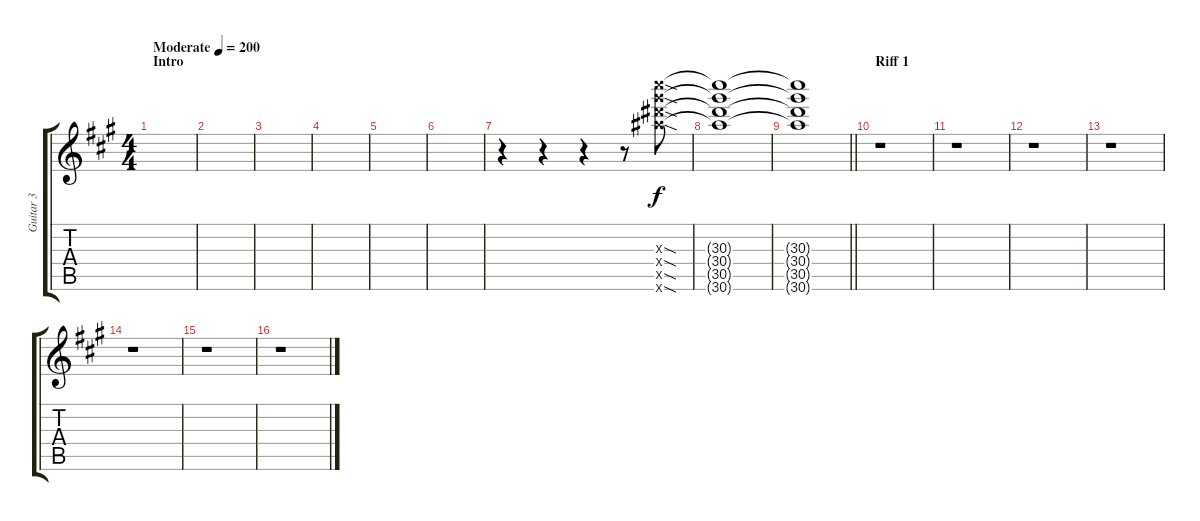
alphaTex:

\track ("Guitar 3" "Guitar 3") {instrument distortionguitar}
\staff {score tabs}
\tuning (E4 B3 G3 D3 A2 E2) {hide}
\ts (4 4)
\section ("" "Intro")
\tempo (200 "Moderate")
\clef g2
\ks f#minor
|
|
|
|
|
|
r.4 r.4 r.4 r.8 (30.3{sod x} 30.4{sod x} 30.5{sod x} 30.6{sod x}).8 |
(30.3{t} 30.4{t} 30.5{t} 30.6{t}).1{dy f} |
\barLineRight lightlight
(30.3{t} 30.4{t} 30.5{t} 30.6{t}).1 |
\section ("" "Riff 1")
r.1 |
r.1 |
r.1 |
r.1 |
r.1 |
r.1 |
r.1
